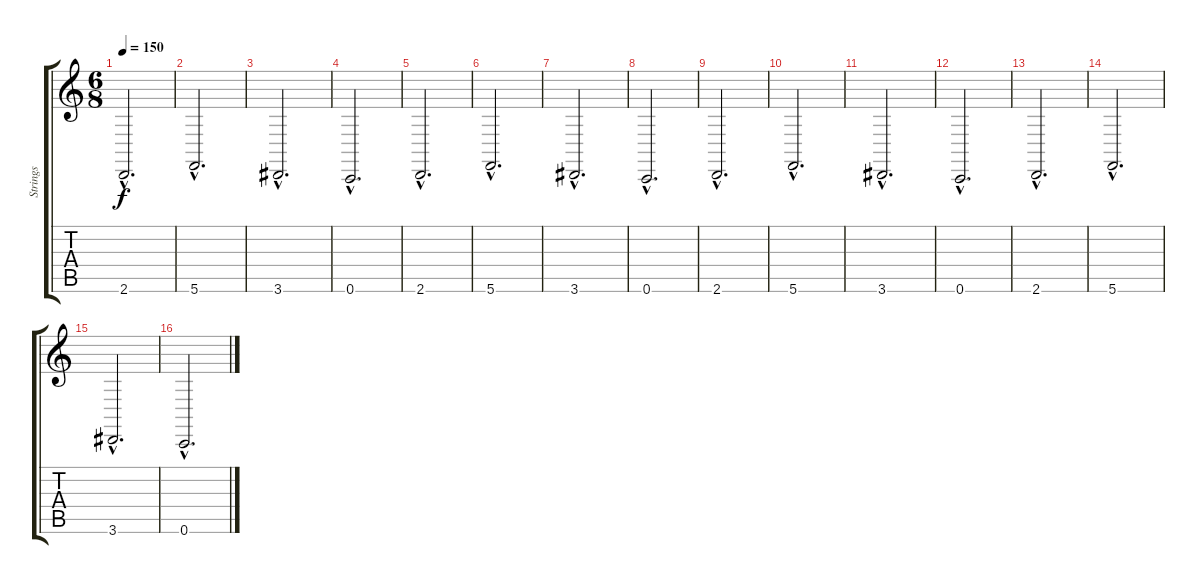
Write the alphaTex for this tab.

\track ("Strings" "Strings") {instrument stringensemble1}
\staff {score tabs}
\tuning (D4 A3 F3 C3 G2 C2) {hide}
\ts (6 8)
\tempo 150
\clef g2
\ks c
2.6{hac}.2{d dy f} |
5.6{hac}.2{d} |
3.6{hac}.2{d} |
0.6{hac}.2{d} |
2.6{hac}.2{d} |
5.6{hac}.2{d} |
3.6{hac}.2{d} |
0.6{hac}.2{d} |
2.6{hac}.2{d} |
5.6{hac}.2{d} |
3.6{hac}.2{d} |
0.6{hac}.2{d} |
2.6{hac}.2{d} |
5.6{hac}.2{d} |
3.6{hac}.2{d} |
0.6{hac}.2{d}
